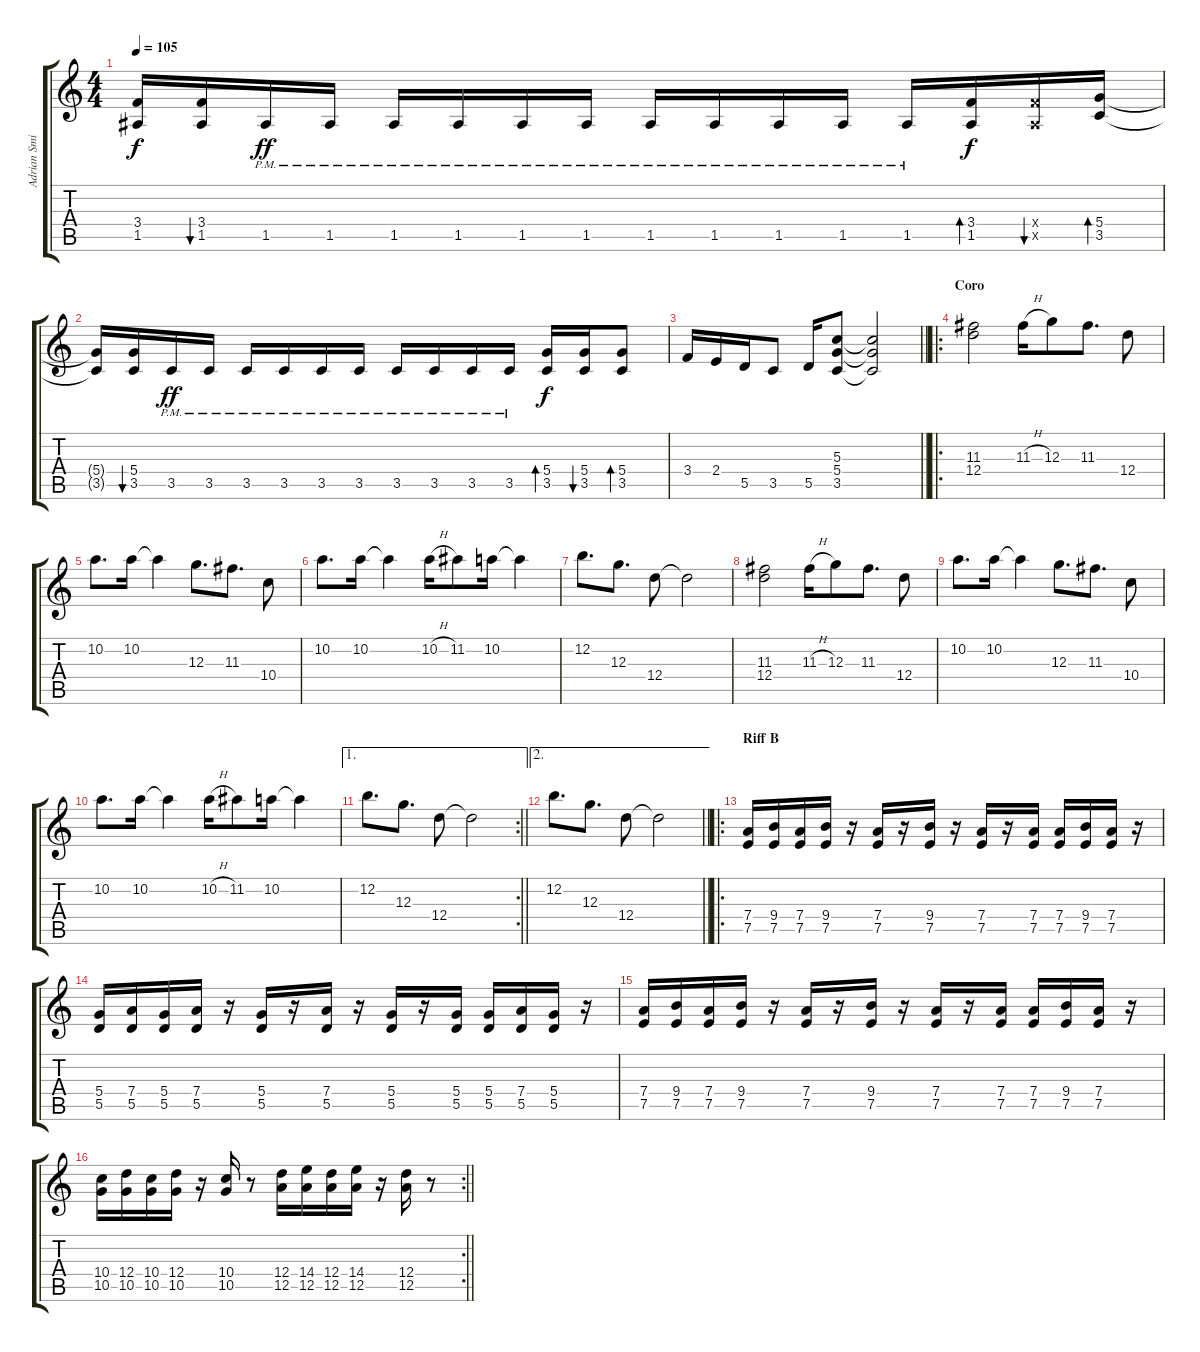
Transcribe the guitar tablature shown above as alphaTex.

\track ("Adrian Smith" "Adrian Smi") {instrument overdrivenguitar}
\staff {score tabs}
\tuning (E4 B3 G3 D3 A2 E2) {hide}
\ts (4 4)
\tempo 105
\clef g2
\ks c
(3.4{t} 1.5{t}).16{dy f} (3.4 1.5).16{bu 30} 1.5{pm}.16{dy ff} 1.5{pm}.16 1.5{pm}.16 1.5{pm}.16 1.5{pm}.16 1.5{pm}.16 1.5{pm}.16 1.5{pm}.16 1.5{pm}.16 1.5{pm}.16 1.5{pm}.16 (3.4 1.5).16{bd 30 dy f} (3.4{x} 1.5{x}).16{bu 30} (5.4 3.5).16{bd 30} |
(5.4{t} 3.5{t}).16 (5.4 3.5).16{bu 30} 3.5{pm}.16{dy ff} 3.5{pm}.16 3.5{pm}.16 3.5{pm}.16 3.5{pm}.16 3.5{pm}.16 3.5{pm}.16 3.5{pm}.16 3.5{pm}.16 3.5{pm}.16 (5.4 3.5).16{bd 30 dy f} (5.4 3.5).16{bu 30} (5.4 3.5).8{bd 30} |
\barLineRight lightlight
3.4.16 2.4.16 5.5.16 3.5.8 5.5.16 (5.3 5.4 3.5).8 (5.3{t} 5.4{t} 3.5{t}).2 |
\ro
\section ("" "Coro")
(11.3 12.4).2{volume 14} 11.3{h}.16 12.3.8 11.3.8{d} 12.4.8 |
10.2.8{d} 10.2.16 10.2{t}.4 12.3.8{d} 11.3.8{d} 10.4.8 |
10.2.8{d} 10.2.16 10.2{t}.4 10.2{h}.16 11.2.8 10.2.16 10.2{t}.4 |
12.2.8{d} 12.3.8{d} 12.4.8 12.4{t}.2 |
(11.3 12.4).2 11.3{h}.16 12.3.8 11.3.8{d} 12.4.8 |
10.2.8{d} 10.2.16 10.2{t}.4 12.3.8{d} 11.3.8{d} 10.4.8 |
10.2.8{d} 10.2.16 10.2{t}.4 10.2{h}.16 11.2.8 10.2.16 10.2{t}.4 |
\ae 1
\rc 2
\barLineRight lightlight
12.2.8{d} 12.3.8{d} 12.4.8 12.4{t}.2 |
\ae 2
\barLineRight lightlight
12.2.8{d} 12.3.8{d} 12.4.8 12.4{t}.2 |
\ro
\section ("" "Riff B")
(7.4 7.5).16{volume 11} (9.4 7.5).16 (7.4 7.5).16 (9.4 7.5).16 r.16 (7.4 7.5).16 r.16 (9.4 7.5).16 r.16 (7.4 7.5).16 r.16 (7.4 7.5).16 (7.4 7.5).16 (9.4 7.5).16 (7.4 7.5).16 r.16 |
(5.4 5.5).16 (7.4 5.5).16 (5.4 5.5).16 (7.4 5.5).16 r.16 (5.4 5.5).16 r.16 (7.4 5.5).16 r.16 (5.4 5.5).16 r.16 (5.4 5.5).16 (5.4 5.5).16 (7.4 5.5).16 (5.4 5.5).16 r.16 |
(7.4 7.5).16 (9.4 7.5).16 (7.4 7.5).16 (9.4 7.5).16 r.16 (7.4 7.5).16 r.16 (9.4 7.5).16 r.16 (7.4 7.5).16 r.16 (7.4 7.5).16 (7.4 7.5).16 (9.4 7.5).16 (7.4 7.5).16 r.16 |
\rc 2
\barLineRight lightlight
(10.4 10.5).16 (12.4 10.5).16 (10.4 10.5).16 (12.4 10.5).16 r.16 (10.4 10.5).16 r.8 (12.4 12.5).16 (14.4 12.5).16 (12.4 12.5).16 (14.4 12.5).16 r.16 (12.4 12.5).16 r.8
